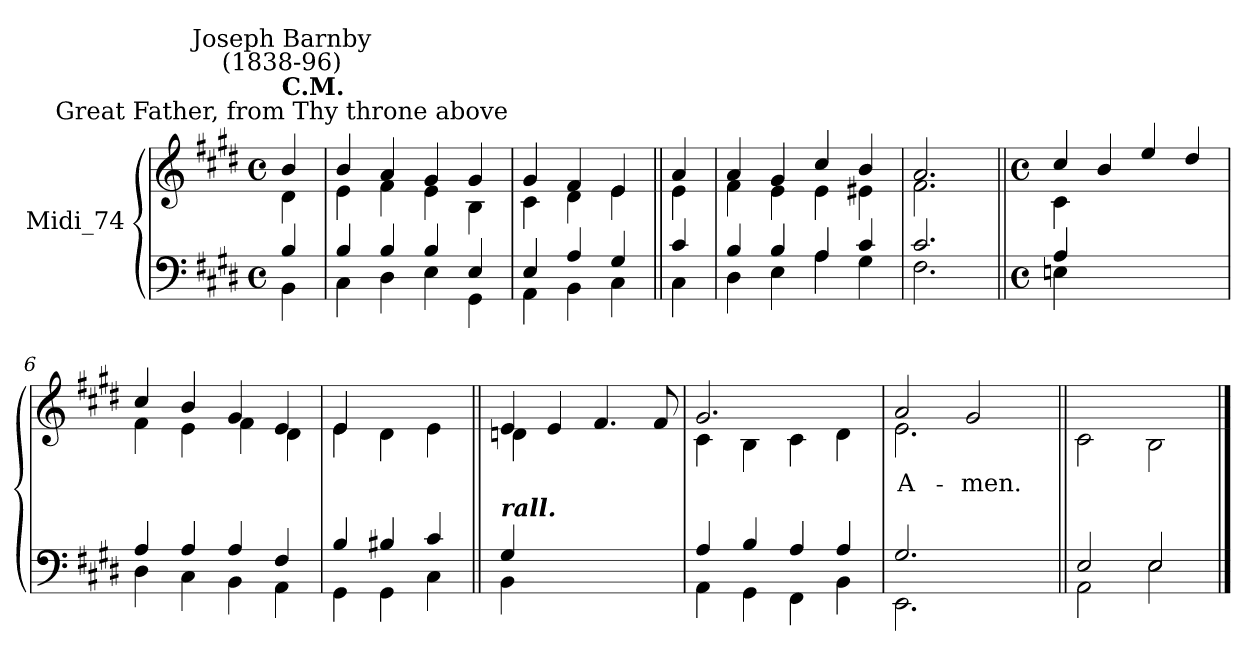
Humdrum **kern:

**kern	**kern	**text
*part2	*part1	*part1
*staff2	*staff1	*staff1
*I"Midi_74	*I"Midi_74	*
*clefF4	*clefG2	*
*k[f#c#g#d#]	*k[f#c#g#d#]	*
*E:	*E:	*
*M4/4	*M4/4	*
*met(c)	*met(c)	*
=	=	=
*^	*^	*
!	!	!LO:TX:a:cj:t=Great Father, from Thy throne above	!	!
!	!	!LO:TX:a:B:t=C.M.	!	!
!	!	!LO:TX:a:cj:t=Joseph Barnby\n(1838-96)	!	!
4B/	4BB\	4b/	4d#\	.
=1	=1	=1	=1	=1
4B/	4C#\	4b/	4e\	.
4B/	4D#\	4a/	4f#\	.
4B/	4E\	4g#/	4e\	.
4E/	4GG#\	4g#/	4B\	.
=2	=2	=2	=2	=2
4E/	4AA\	4g#/	4c#\	.
4A/	4BB\	4f#/	4d#\	.
4G#/	4C#\	4e/	4e\	.
=3||	=3||	=3||	=3||	=3||
4c#/	4C#\	4a/	4e\	.
=4	=4	=4	=4	=4
4B/	4D#\	4a/	4f#\	.
4B/	4E\	4g#/	4e\	.
4A/	4A\	4cc#/	4e\	.
4c#/	4G#\	4b/	4e#X\	.
=5	=5	=5	=5	=5
2.c#/	2.F#\	2.a/	2.f#\	.
!!LO:LB:g=z	!!
=6||	=6||	=6||	=6||	=6||
*M4/4	*	*M4/4	*	*
*met(c)	*	*met(c)	*	*
4A/	4En\	4cc#/	4c#\	.
2.ryy	2.ryy	4b/	2.ryy	.
.	.	4ee/	.	.
.	.	4dd#/	.	.
=6	=6	=6	=6	=6
4A/	4D#\	4cc#/	4f#\	.
4A/	4C#\	4b/	4e\	.
4A/	4BB\	4g#/	4f#\	.
4F#/	4AA\	4e/	4d#\	.
=7	=7	=7	=7	=7
4B/	4GG#\	4e/	4e\	.
4B#X/	4GG#\	2ryy	4d#\	.
4c#/	4C#\	.	4e\	.
=8||	=8||	=8||	=8||	=8||
!LO:TX:a:Bi:t=rall.	!	!	!	!
4G#/	4BB\	4e/	4dn\	.
2.ryy	2.ryy	4e/	2.ryy	.
.	.	4.f#/	.	.
.	.	8f#/	.	.
=9	=9	=9	=9	=9
4A/	4AA\	2.g#/	4c#\	.
4B/	4GG#\	.	4B\	.
4A/	4FF#\	.	4c#\	.
4A/	4BB\	4ryy	4d#\	.
=10	=10	=10	=10	=10
!	!	!	!	!LO:LY:b
2.G#/	2.EE\	2a/	2.e\	A-
!	!	!	!	!LO:LY:b
.	.	2g#/	.	-men.
4ryy	4ryy	.	4ryy	.
*	*	*v	*v	*
=11||	=11||	=11||	=11||
2E/	2AA\	2c#\	.
2E/	2E\	2B\	.
*v	*v	*	*
==	==	==
*-	*-	*-
